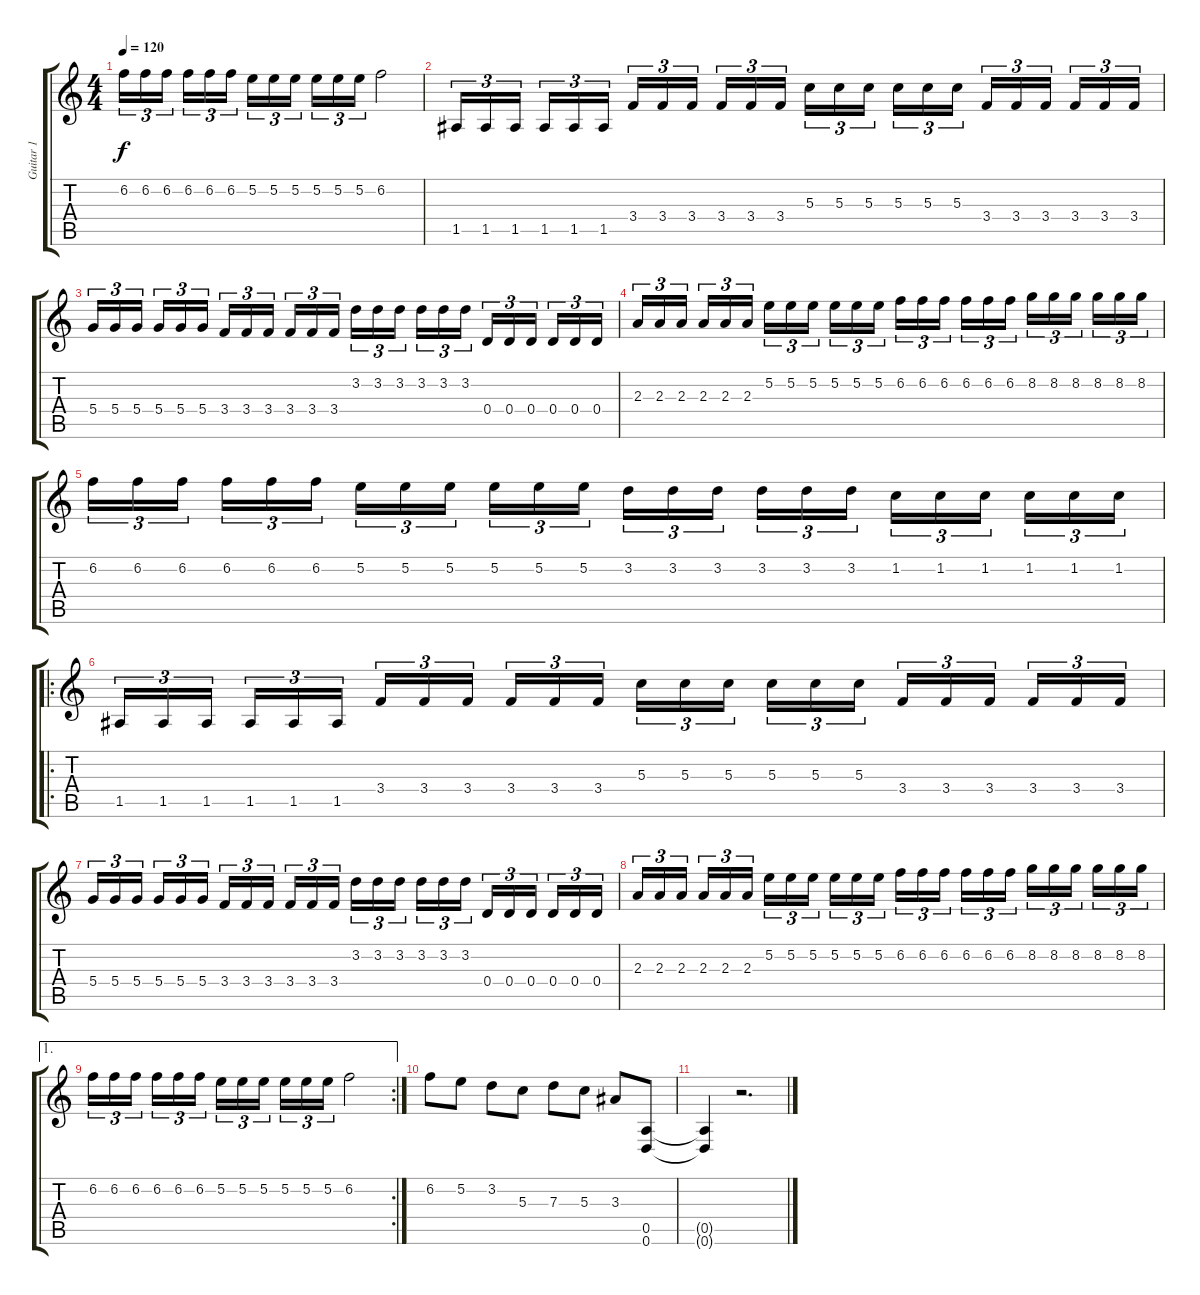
\track ("Guitar 1" "Guitar 1") {instrument distortionguitar}
\staff {score tabs}
\tuning (E4 B3 G3 D3 A2 D2) {hide}
\ts (4 4)
\tempo 120
\clef g2
\ks c
6.2.16{tu (3 2) dy f} 6.2.16{tu (3 2)} 6.2.16{tu (3 2) beam splitsecondary} 6.2.16{tu (3 2)} 6.2.16{tu (3 2)} 6.2.16{tu (3 2)} 5.2.16{tu (3 2)} 5.2.16{tu (3 2)} 5.2.16{tu (3 2) beam splitsecondary} 5.2.16{tu (3 2)} 5.2.16{tu (3 2)} 5.2.16{tu (3 2)} 6.2.2 |
1.5.16{tu (3 2)} 1.5.16{tu (3 2)} 1.5.16{tu (3 2) beam splitsecondary} 1.5.16{tu (3 2)} 1.5.16{tu (3 2)} 1.5.16{tu (3 2)} 3.4.16{tu (3 2)} 3.4.16{tu (3 2)} 3.4.16{tu (3 2) beam splitsecondary} 3.4.16{tu (3 2)} 3.4.16{tu (3 2)} 3.4.16{tu (3 2)} 5.3.16{tu (3 2)} 5.3.16{tu (3 2)} 5.3.16{tu (3 2) beam splitsecondary} 5.3.16{tu (3 2)} 5.3.16{tu (3 2)} 5.3.16{tu (3 2)} 3.4.16{tu (3 2)} 3.4.16{tu (3 2)} 3.4.16{tu (3 2) beam splitsecondary} 3.4.16{tu (3 2)} 3.4.16{tu (3 2)} 3.4.16{tu (3 2)} |
5.4.16{tu (3 2)} 5.4.16{tu (3 2)} 5.4.16{tu (3 2) beam splitsecondary} 5.4.16{tu (3 2)} 5.4.16{tu (3 2)} 5.4.16{tu (3 2)} 3.4.16{tu (3 2)} 3.4.16{tu (3 2)} 3.4.16{tu (3 2) beam splitsecondary} 3.4.16{tu (3 2)} 3.4.16{tu (3 2)} 3.4.16{tu (3 2)} 3.2.16{tu (3 2)} 3.2.16{tu (3 2)} 3.2.16{tu (3 2) beam splitsecondary} 3.2.16{tu (3 2)} 3.2.16{tu (3 2)} 3.2.16{tu (3 2)} 0.4.16{tu (3 2)} 0.4.16{tu (3 2)} 0.4.16{tu (3 2) beam splitsecondary} 0.4.16{tu (3 2)} 0.4.16{tu (3 2)} 0.4.16{tu (3 2)} |
2.3.16{tu (3 2)} 2.3.16{tu (3 2)} 2.3.16{tu (3 2) beam splitsecondary} 2.3.16{tu (3 2)} 2.3.16{tu (3 2)} 2.3.16{tu (3 2)} 5.2.16{tu (3 2)} 5.2.16{tu (3 2)} 5.2.16{tu (3 2) beam splitsecondary} 5.2.16{tu (3 2)} 5.2.16{tu (3 2)} 5.2.16{tu (3 2)} 6.2.16{tu (3 2)} 6.2.16{tu (3 2)} 6.2.16{tu (3 2) beam splitsecondary} 6.2.16{tu (3 2)} 6.2.16{tu (3 2)} 6.2.16{tu (3 2)} 8.2.16{tu (3 2)} 8.2.16{tu (3 2)} 8.2.16{tu (3 2) beam splitsecondary} 8.2.16{tu (3 2)} 8.2.16{tu (3 2)} 8.2.16{tu (3 2)} |
6.2.16{tu (3 2)} 6.2.16{tu (3 2)} 6.2.16{tu (3 2) beam splitsecondary} 6.2.16{tu (3 2)} 6.2.16{tu (3 2)} 6.2.16{tu (3 2)} 5.2.16{tu (3 2)} 5.2.16{tu (3 2)} 5.2.16{tu (3 2) beam splitsecondary} 5.2.16{tu (3 2)} 5.2.16{tu (3 2)} 5.2.16{tu (3 2)} 3.2.16{tu (3 2)} 3.2.16{tu (3 2)} 3.2.16{tu (3 2) beam splitsecondary} 3.2.16{tu (3 2)} 3.2.16{tu (3 2)} 3.2.16{tu (3 2)} 1.2.16{tu (3 2)} 1.2.16{tu (3 2)} 1.2.16{tu (3 2) beam splitsecondary} 1.2.16{tu (3 2)} 1.2.16{tu (3 2)} 1.2.16{tu (3 2)} |
\ro
1.5.16{tu (3 2)} 1.5.16{tu (3 2)} 1.5.16{tu (3 2) beam splitsecondary} 1.5.16{tu (3 2)} 1.5.16{tu (3 2)} 1.5.16{tu (3 2)} 3.4.16{tu (3 2)} 3.4.16{tu (3 2)} 3.4.16{tu (3 2) beam splitsecondary} 3.4.16{tu (3 2)} 3.4.16{tu (3 2)} 3.4.16{tu (3 2)} 5.3.16{tu (3 2)} 5.3.16{tu (3 2)} 5.3.16{tu (3 2) beam splitsecondary} 5.3.16{tu (3 2)} 5.3.16{tu (3 2)} 5.3.16{tu (3 2)} 3.4.16{tu (3 2)} 3.4.16{tu (3 2)} 3.4.16{tu (3 2) beam splitsecondary} 3.4.16{tu (3 2)} 3.4.16{tu (3 2)} 3.4.16{tu (3 2)} |
5.4.16{tu (3 2)} 5.4.16{tu (3 2)} 5.4.16{tu (3 2) beam splitsecondary} 5.4.16{tu (3 2)} 5.4.16{tu (3 2)} 5.4.16{tu (3 2)} 3.4.16{tu (3 2)} 3.4.16{tu (3 2)} 3.4.16{tu (3 2) beam splitsecondary} 3.4.16{tu (3 2)} 3.4.16{tu (3 2)} 3.4.16{tu (3 2)} 3.2.16{tu (3 2)} 3.2.16{tu (3 2)} 3.2.16{tu (3 2) beam splitsecondary} 3.2.16{tu (3 2)} 3.2.16{tu (3 2)} 3.2.16{tu (3 2)} 0.4.16{tu (3 2)} 0.4.16{tu (3 2)} 0.4.16{tu (3 2) beam splitsecondary} 0.4.16{tu (3 2)} 0.4.16{tu (3 2)} 0.4.16{tu (3 2)} |
2.3.16{tu (3 2)} 2.3.16{tu (3 2)} 2.3.16{tu (3 2) beam splitsecondary} 2.3.16{tu (3 2)} 2.3.16{tu (3 2)} 2.3.16{tu (3 2)} 5.2.16{tu (3 2)} 5.2.16{tu (3 2)} 5.2.16{tu (3 2) beam splitsecondary} 5.2.16{tu (3 2)} 5.2.16{tu (3 2)} 5.2.16{tu (3 2)} 6.2.16{tu (3 2)} 6.2.16{tu (3 2)} 6.2.16{tu (3 2) beam splitsecondary} 6.2.16{tu (3 2)} 6.2.16{tu (3 2)} 6.2.16{tu (3 2)} 8.2.16{tu (3 2)} 8.2.16{tu (3 2)} 8.2.16{tu (3 2) beam splitsecondary} 8.2.16{tu (3 2)} 8.2.16{tu (3 2)} 8.2.16{tu (3 2)} |
\ae 1
\rc 2
6.2.16{tu (3 2)} 6.2.16{tu (3 2)} 6.2.16{tu (3 2) beam splitsecondary} 6.2.16{tu (3 2)} 6.2.16{tu (3 2)} 6.2.16{tu (3 2)} 5.2.16{tu (3 2)} 5.2.16{tu (3 2)} 5.2.16{tu (3 2) beam splitsecondary} 5.2.16{tu (3 2)} 5.2.16{tu (3 2)} 5.2.16{tu (3 2)} 6.2.2 |
6.2.8 5.2.8 3.2.8 5.3.8 7.3.8 5.3.8 3.3.8 (0.5 0.6).8 |
(0.5{t} 0.6{t}).4 r.2{d}
